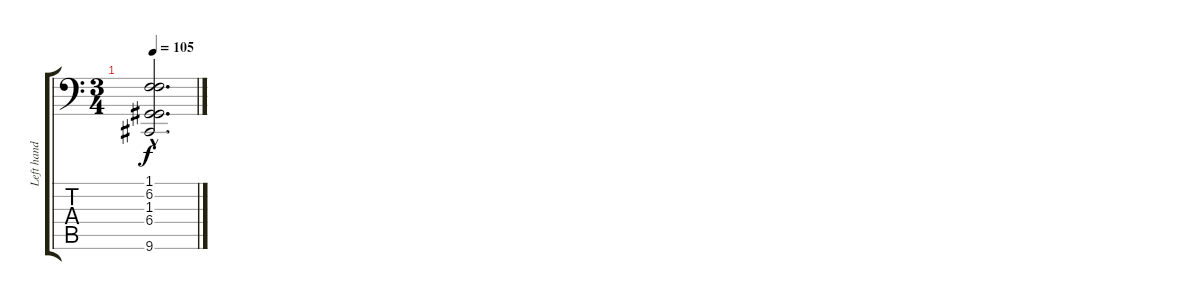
\track ("Left hand" "Left hand") {instrument brightacousticpiano}
\staff {score tabs}
\tuning (E3 B2 G2 D2 A1 E1) {hide}
\ts (3 4)
\tempo 105
\clef f4
\ks c
(1.1{hac t} 6.2{hac t} 1.3{hac t} 6.4{hac t} 9.6{hac t}).2{d dy f}
